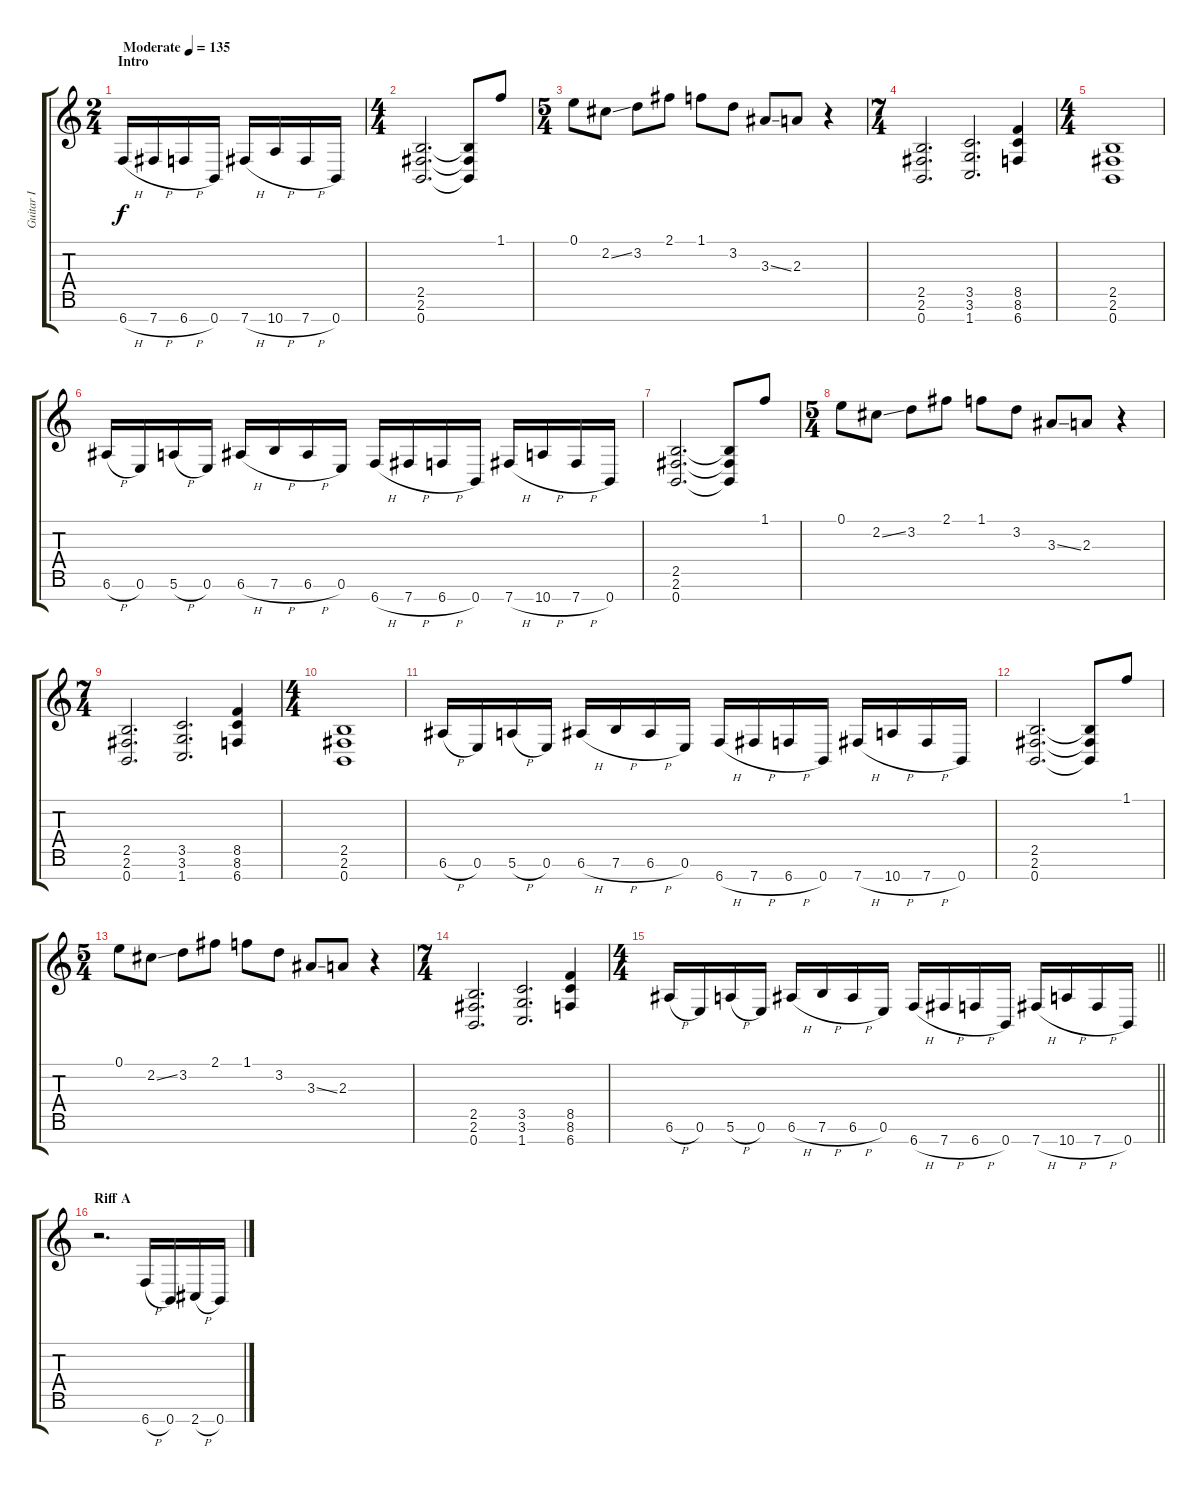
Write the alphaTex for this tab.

\track ("Guitar I" "Guitar I") {instrument distortionguitar}
\staff {score tabs}
\tuning (E4 B3 G3 D3 A2 E2 B1) {hide}
\ts (2 4)
\section ("" "Intro")
\tempo (135 "Moderate")
\clef g2
\ks c
6.7{h}.16{dy f instrument distortionguitar} 7.7{h}.16 6.7{h}.16 0.7.16 7.7{h}.16 10.7{h}.16 7.7{h}.16 0.7.16 |
\ts (4 4)
(2.5 2.6 0.7).2{d} (2.5{t} 2.6{t} 0.7{t}).8 1.1.8 |
\ts (5 4)
0.1.8 2.2{ss}.8 3.2.8 2.1.8 1.1.8 3.2.8 3.3{ss}.8 2.3.8 r.4 |
\ts (7 4)
(2.5 2.6 0.7).2{d} (3.5 3.6 1.7).2{d} (8.5 8.6 6.7).4 |
\ts (4 4)
(2.5 2.6 0.7).1 |
6.6{h}.16 0.6.16 5.6{h}.16 0.6.16 6.6{h}.16 7.6{h}.16 6.6{h}.16 0.6.16 6.7{h}.16 7.7{h}.16 6.7{h}.16 0.7.16 7.7{h}.16 10.7{h}.16 7.7{h}.16 0.7.16 |
(2.5 2.6 0.7).2{d} (2.5{t} 2.6{t} 0.7{t}).8 1.1.8 |
\ts (5 4)
0.1.8 2.2{ss}.8 3.2.8 2.1.8 1.1.8 3.2.8 3.3{ss}.8 2.3.8 r.4 |
\ts (7 4)
(2.5 2.6 0.7).2{d} (3.5 3.6 1.7).2{d} (8.5 8.6 6.7).4 |
\ts (4 4)
(2.5 2.6 0.7).1 |
6.6{h}.16 0.6.16 5.6{h}.16 0.6.16 6.6{h}.16 7.6{h}.16 6.6{h}.16 0.6.16 6.7{h}.16 7.7{h}.16 6.7{h}.16 0.7.16 7.7{h}.16 10.7{h}.16 7.7{h}.16 0.7.16 |
(2.5 2.6 0.7).2{d} (2.5{t} 2.6{t} 0.7{t}).8 1.1.8 |
\ts (5 4)
0.1.8 2.2{ss}.8 3.2.8 2.1.8 1.1.8 3.2.8 3.3{ss}.8 2.3.8 r.4 |
\ts (7 4)
(2.5 2.6 0.7).2{d} (3.5 3.6 1.7).2{d} (8.5 8.6 6.7).4 |
\ts (4 4)
\barLineRight lightlight
6.6{h}.16 0.6.16 5.6{h}.16 0.6.16 6.6{h}.16 7.6{h}.16 6.6{h}.16 0.6.16 6.7{h}.16 7.7{h}.16 6.7{h}.16 0.7.16 7.7{h}.16 10.7{h}.16 7.7{h}.16 0.7.16 |
\section ("" "Riff A")
r.2{d} 6.7{h}.16 0.7.16 2.7{h}.16 0.7.16
